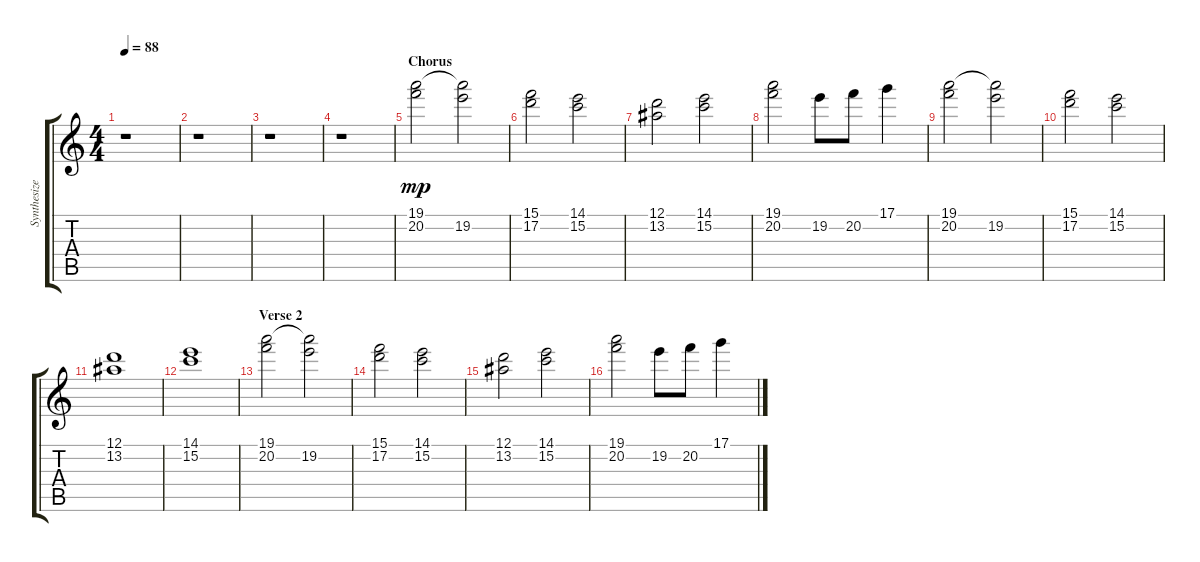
\track ("Synthesizer" "Synthesize") {instrument electricguitarclean}
\staff {score tabs}
\tuning (D4 A3 F3 C3 G2 D2) {hide}
\ts (4 4)
\tempo 88
\clef g2
\ks c
r.1{dy mp} |
r.1 |
r.1 |
r.1 |
\section ("" "Chorus")
(19.1 20.2).2 (19.1{t} 19.2).2 |
(15.1 17.2).2 (14.1 15.2).2 |
(12.1 13.2).2 (14.1 15.2).2 |
(19.1 20.2).2 19.2.8 20.2.8 17.1.4 |
(19.1 20.2).2 (19.1{t} 19.2).2 |
(15.1 17.2).2 (14.1 15.2).2 |
(12.1 13.2).1 |
(14.1 15.2).1 |
\section ("" "Verse 2")
(19.1 20.2).2 (19.1{t} 19.2).2 |
(15.1 17.2).2 (14.1 15.2).2 |
(12.1 13.2).2 (14.1 15.2).2 |
(19.1 20.2).2 19.2.8 20.2.8 17.1.4
